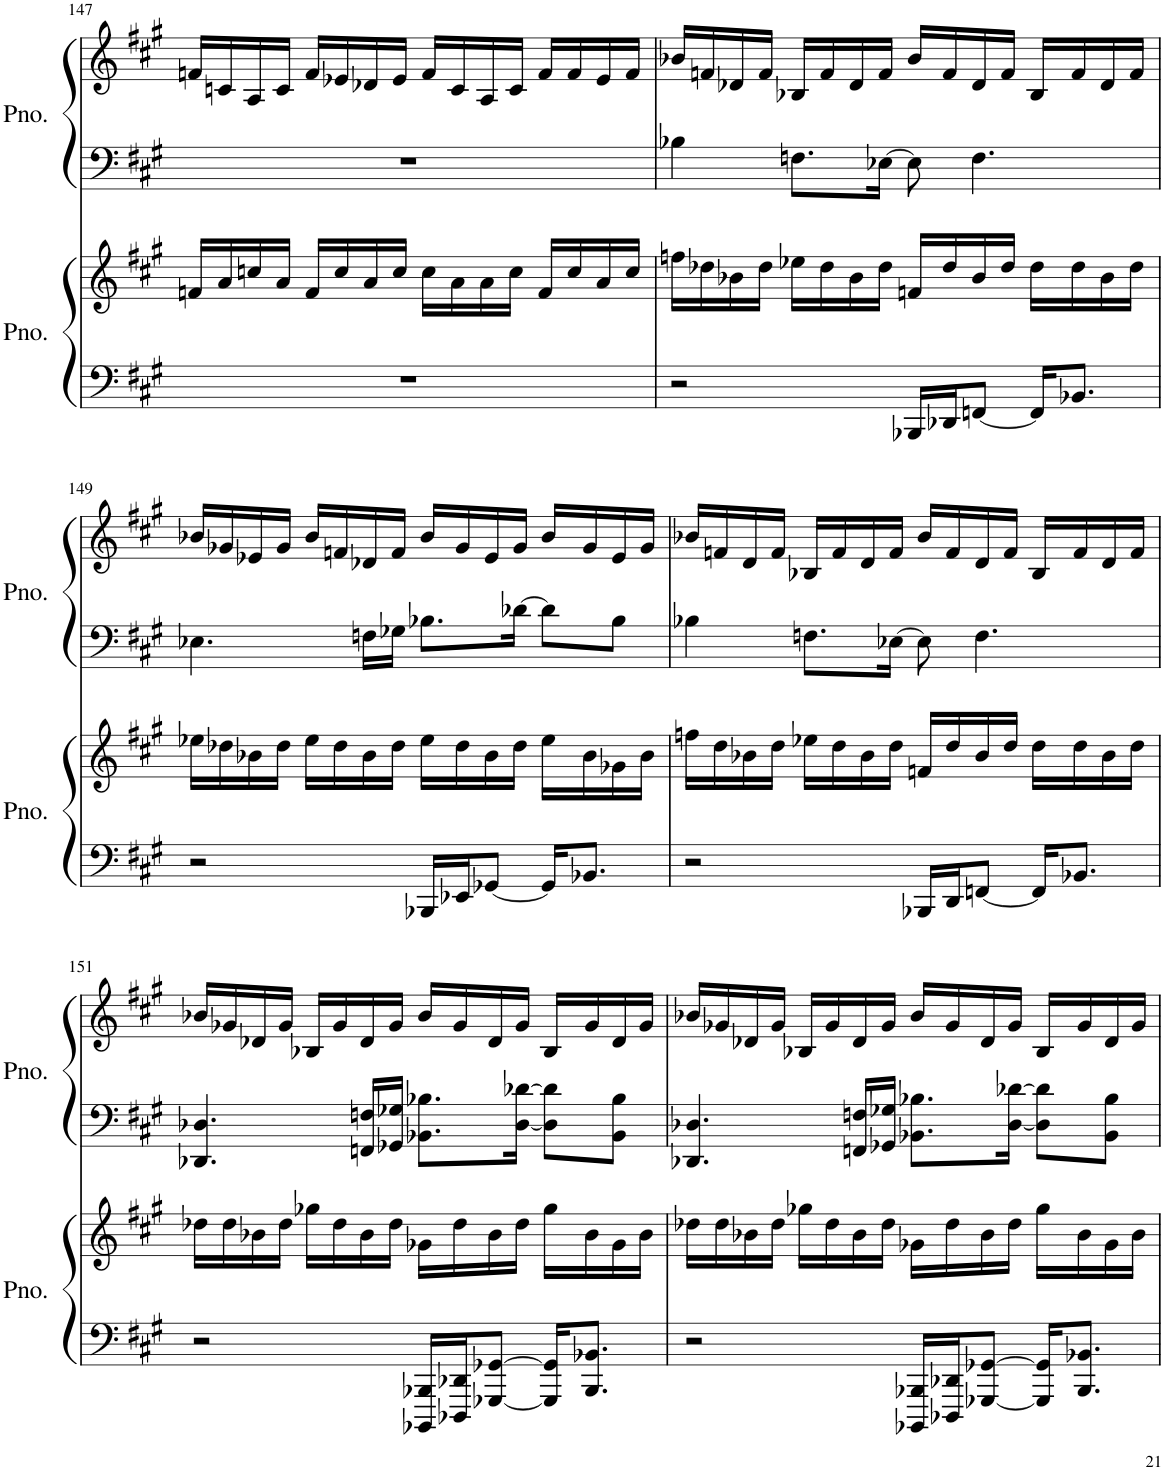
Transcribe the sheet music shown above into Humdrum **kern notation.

**kern	**kern	**kern	**kern
*part2	*part2	*part1	*part1
*staff4	*staff3	*staff2	*staff1
*I"Piano	*	*I"Piano	*
*I'Pno.	*	*I'Pno.	*
!!LO:PB:g=z
*clefF4	*clefG2	*clefF4	*clefG2
*k[f#c#g#]	*k[f#c#g#]	*k[f#c#g#]	*k[f#c#g#]
*M4/4	*M4/4	*M4/4	*M4/4
=147	=147	=147	=147
1r	16fn/LL	1r	16fn/LL
.	16a/	.	16cn/
.	16ccn/	.	16A/
.	16a/JJ	.	16c/JJ
.	16f/LL	.	16f/LL
.	16cc/	.	16e-X/
.	16a/	.	16d-X/
.	16cc/JJ	.	16e-/JJ
.	16cc\LL	.	16f/LL
.	16a\	.	16c/
.	16a\	.	16A/
.	16cc\JJ	.	16c/JJ
.	16f/LL	.	16f/LL
.	16cc/	.	16f/
.	16a/	.	16e-/
.	16cc/JJ	.	16f/JJ
=148	=148	=148	=148
2r	16ffn\LL	4B-X\	16b-X/LL
.	16dd-X\	.	16fn/
.	16b-X\	.	16d-X/
.	16dd-\JJ	.	16f/JJ
.	16ee-X\LL	8.Fn\L	16B-X/LL
.	16dd-\	.	16f/
.	16b-\	.	16d-/
.	16dd-\JJ	[16E-X\Jk	16f/JJ
16BBB-X/LL	16fn/LL	8E-\]	16b-/LL
16DD-X/J	16dd-/	.	16f/
[8FFn/J	16b-/	4.F\	16d-/
.	16dd-/JJ	.	16f/JJ
16FF/KL]	16dd-\LL	.	16B-/LL
8.BB-X/J	16dd-\	.	16f/
.	16b-\	.	16d-/
.	16dd-\JJ	.	16f/JJ
!!LO:LB:g=z
=149	=149	=149	=149
2r	16ee-X\LL	4.E-X\	16b-X/LL
.	16dd-X\	.	16g-X/
.	16b-X\	.	16e-X/
.	16dd-\JJ	.	16g-/JJ
.	16ee-\LL	.	16b-/LL
.	16dd-\	.	16fn/
.	16b-\	16Fn\LL	16d-X/
.	16dd-\JJ	16G-X\JJ	16f/JJ
16BBB-X/LL	16ee-\LL	8.B-X\L	16b-/LL
16EE-X/J	16dd-\	.	16g-/
[8GG-X/J	16b-\	.	16e-/
.	16dd-\JJ	[16d-X\Jk	16g-/JJ
16GG-/KL]	16ee-\LL	8d-\L]	16b-/LL
8.BB-X/J	16b-\	.	16g-/
.	16g-X\	8B-\J	16e-/
.	16b-\JJ	.	16g-/JJ
=150	=150	=150	=150
2r	16ffn\LL	4B-X\	16b-X/LL
.	16dd\	.	16fn/
.	16b-X\	.	16d/
.	16dd\JJ	.	16f/JJ
.	16ee-X\LL	8.Fn\L	16B-X/LL
.	16dd\	.	16f/
.	16b-\	.	16d/
.	16dd\JJ	[16E-X\Jk	16f/JJ
16BBB-X/LL	16fn/LL	8E-\]	16b-/LL
16DD/J	16dd/	.	16f/
[8FFn/J	16b-/	4.F\	16d/
.	16dd/JJ	.	16f/JJ
16FF/KL]	16dd\LL	.	16B-/LL
8.BB-X/J	16dd\	.	16f/
.	16b-\	.	16d/
.	16dd\JJ	.	16f/JJ
!!LO:LB:g=z
=151	=151	=151	=151
2r	16dd-X\LL	4.DD-X/ 4.D-X/	16b-X/LL
.	16dd-\	.	16g-X/
.	16b-X\	.	16d-X/
.	16dd-\JJ	.	16g-/JJ
.	16gg-X\LL	.	16B-X/LL
.	16dd-\	.	16g-/
.	16b-\	16FFn/ 16Fn/LL	16d-/
.	16dd-\JJ	16GG-X/ 16G-X/JJ	16g-/JJ
16BBBB-X/ 16BBB-X/LL	16g-X\LL	8.BB-X\ 8.B-X\L	16b-/LL
16DDD-X/ 16DD-X/J	16dd-\	.	16g-/
[8GGG-X/ [8GG-X/J	16b-\	.	16d-/
.	16dd-\JJ	[16D-\ [16d-X\Jk	16g-/JJ
16GGG-/] 16GG-/]KL	16gg-\LL	8D-\] 8d-\]L	16B-/LL
8.BBB-/ 8.BB-X/J	16b-\	.	16g-/
.	16g-\	8BB-\ 8B-\J	16d-/
.	16b-\JJ	.	16g-/JJ
=152	=152	=152	=152
2r	16dd-X\LL	4.DD-X/ 4.D-X/	16b-X/LL
.	16dd-\	.	16g-X/
.	16b-X\	.	16d-X/
.	16dd-\JJ	.	16g-/JJ
.	16gg-X\LL	.	16B-X/LL
.	16dd-\	.	16g-/
.	16b-\	16FFn/ 16Fn/LL	16d-/
.	16dd-\JJ	16GG-X/ 16G-X/JJ	16g-/JJ
16BBBB-X/ 16BBB-X/LL	16g-X\LL	8.BB-X\ 8.B-X\L	16b-/LL
16DDD-X/ 16DD-X/J	16dd-\	.	16g-/
[8GGG-X/ [8GG-X/J	16b-\	.	16d-/
.	16dd-\JJ	[16D-\ [16d-X\Jk	16g-/JJ
16GGG-/] 16GG-/]KL	16gg-\LL	8D-\] 8d-\]L	16B-/LL
8.BBB-/ 8.BB-X/J	16b-\	.	16g-/
.	16g-\	8BB-\ 8B-\J	16d-/
.	16b-\JJ	.	16g-/JJ
=	=	=	=
*-	*-	*-	*-
